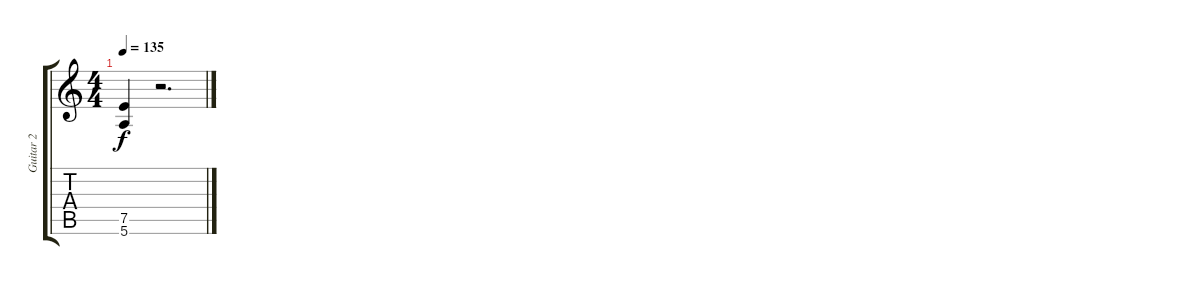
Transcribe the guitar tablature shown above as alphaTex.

\track ("Guitar 2" "Guitar 2") {instrument distortionguitar}
\staff {score tabs}
\tuning (E4 B3 G3 D3 A2 E2) {hide}
\ts (4 4)
\tempo 135
\clef g2
\ks c
(7.5 5.6).4{dy f} r.2{d}
